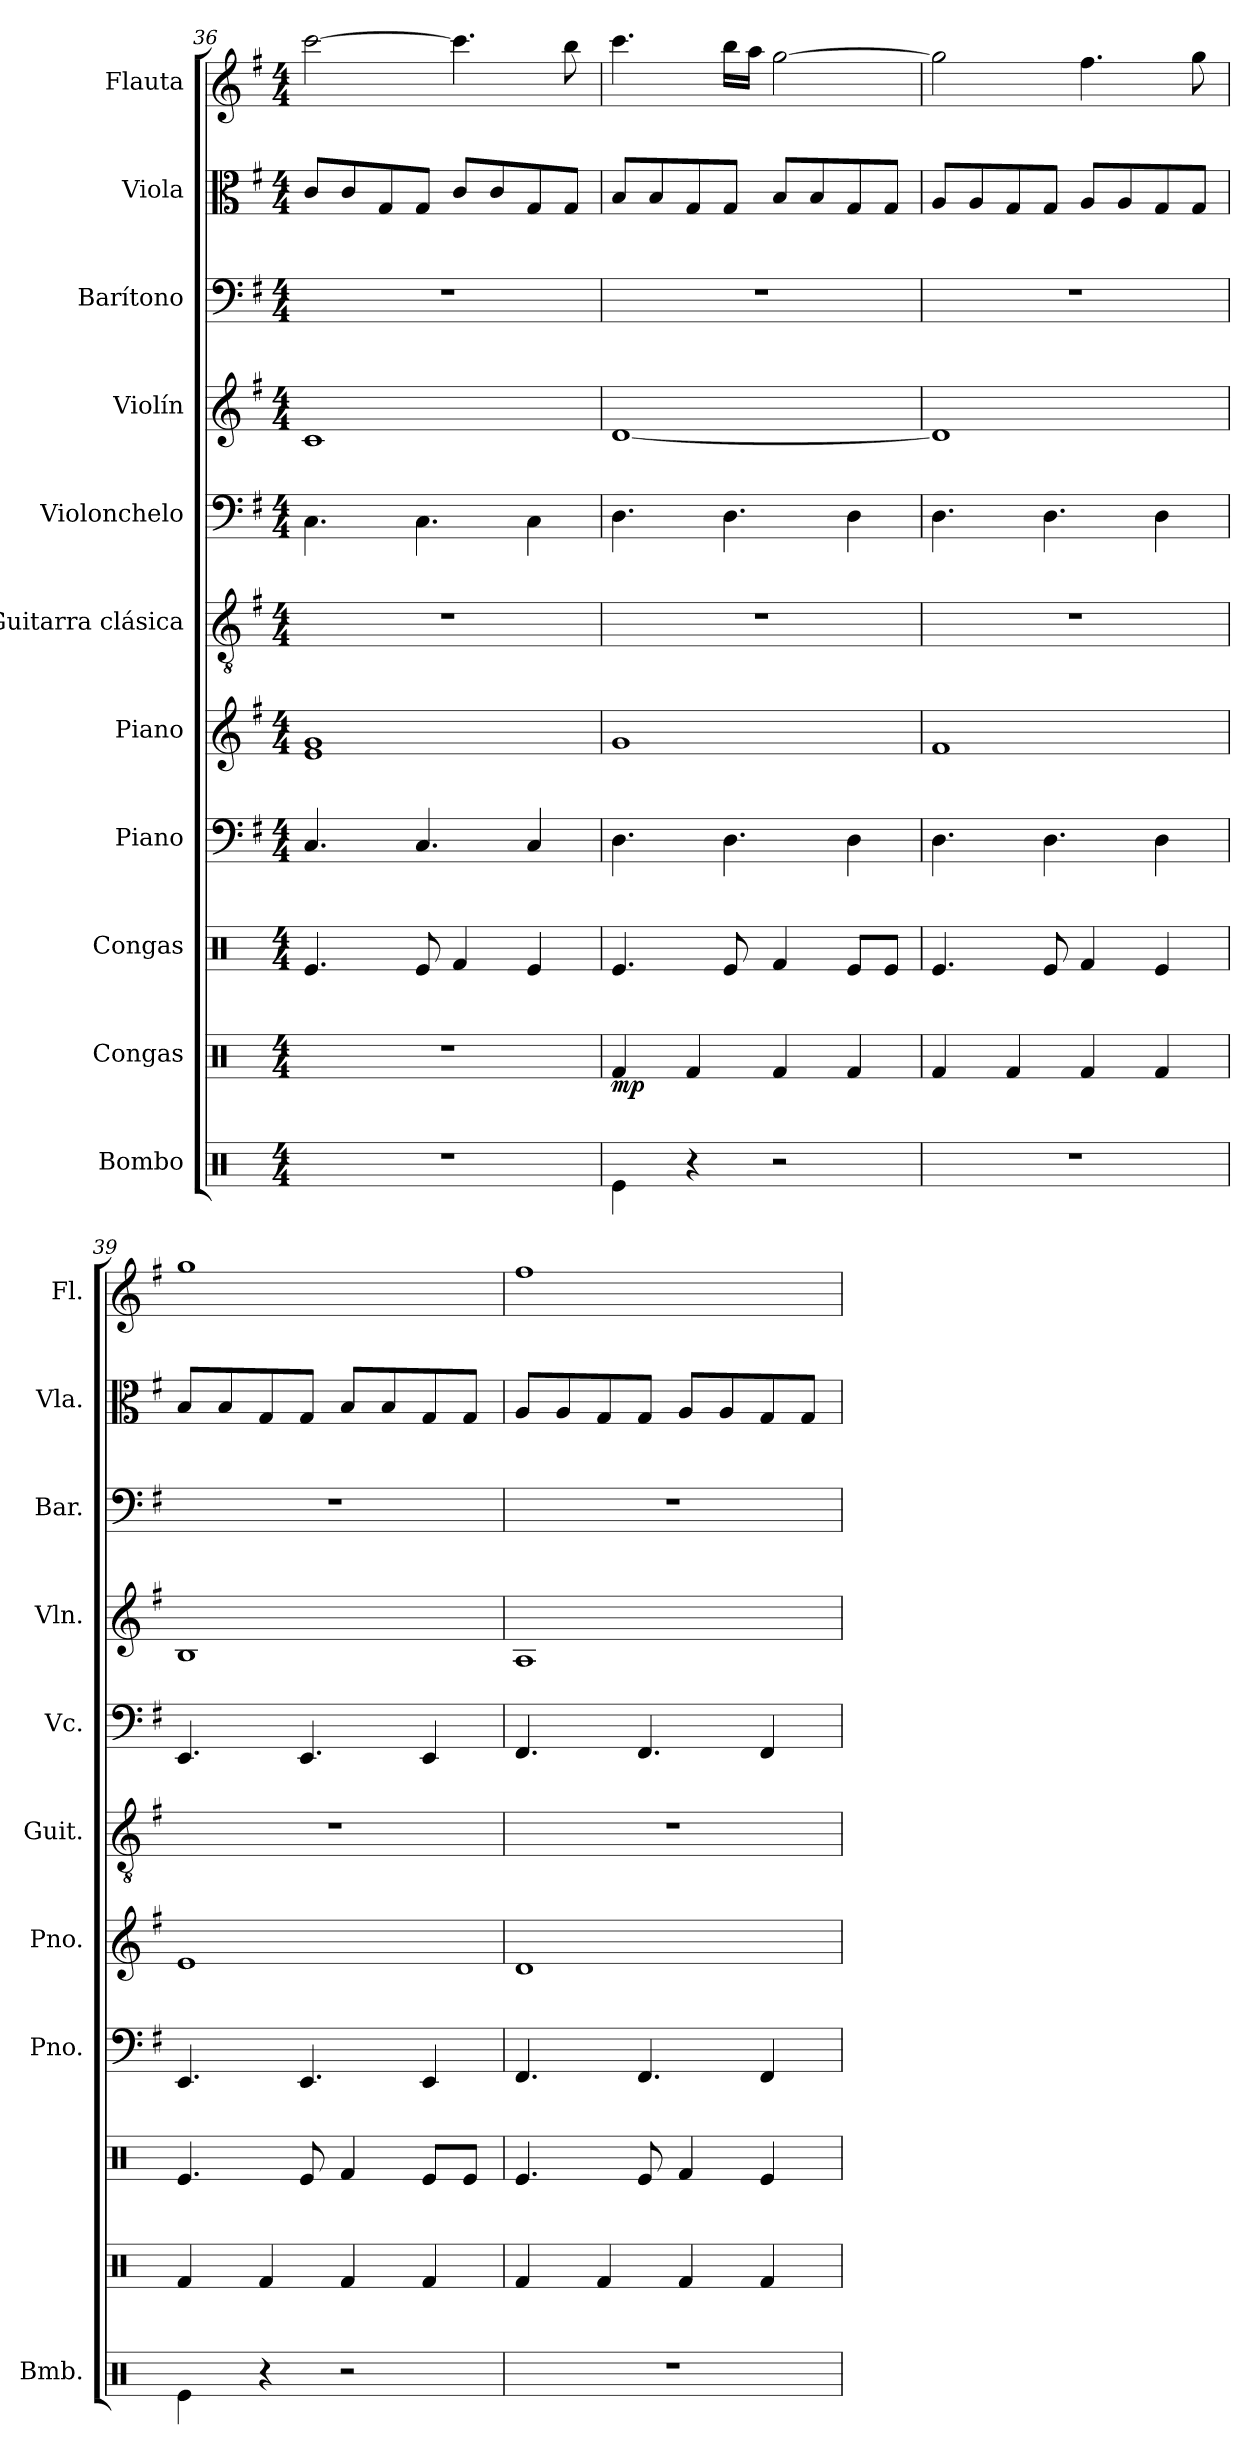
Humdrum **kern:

**kern	**kern	**dynam	**kern	**kern	**kern	**kern	**kern	**kern	**kern	**kern	**kern
*part11	*part10	*part10	*part9	*part8	*part7	*part6	*part5	*part4	*part3	*part2	*part1
*staff11	*staff10	*staff10	*staff9	*staff8	*staff7	*staff6	*staff5	*staff4	*staff3	*staff2	*staff1
*I"Bombo	*I"Congas	*	*I"Congas	*I"Piano	*I"Piano	*I"Guitarra clásica	*I"Violonchelo	*I"Violín	*I"Barítono	*I"Viola	*I"Flauta
*I'Bmb.	*	*	*	*I'Pno.	*I'Pno.	*I'Guit.	*I'Vc.	*I'Vln.	*I'Bar.	*I'Vla.	*I'Fl.
!!LO:PB:g=z
*clefX	*clefX	*	*clefX	*clefF4	*clefG2	*clefGv2	*clefF4	*clefG2	*clefF4	*clefC3	*clefG2
*k[]	*k[]	*	*k[]	*k[f#]	*k[f#]	*k[f#]	*k[f#]	*k[f#]	*k[f#]	*k[f#]	*k[f#]
*M4/4	*M4/4	*	*M4/4	*M4/4	*M4/4	*M4/4	*M4/4	*M4/4	*M4/4	*M4/4	*M4/4
=36	=36	=36	=36	=36	=36	=36	=36	=36	=36	=36	=36
1r	1r	.	4.Re/	4.C/	1e 1g	1r	4.C\	1c	1r	8c/L	[2ccc\
.	.	.	.	.	.	.	.	.	.	8c/	.
.	.	.	.	.	.	.	.	.	.	8G/	.
.	.	.	8Re/	4.C/	.	.	4.C\	.	.	8G/J	.
.	.	.	4Rf/	.	.	.	.	.	.	8c/L	4.ccc\]
.	.	.	.	.	.	.	.	.	.	8c/	.
.	.	.	4Re/	4C/	.	.	4C\	.	.	8G/	.
.	.	.	.	.	.	.	.	.	.	8G/J	8bb\
=37	=37	=37	=37	=37	=37	=37	=37	=37	=37	=37	=37
!	!	!LO:DY:b	!	!	!	!	!	!	!	!	!
4Re\	4Rf/	mp	4.Re/	4.D\	1g	1r	4.D\	[1d	1r	8B/L	4.ccc\
.	.	.	.	.	.	.	.	.	.	8B/	.
4r	4Rf/	.	.	.	.	.	.	.	.	8G/	.
.	.	.	8Re/	4.D\	.	.	4.D\	.	.	8G/J	16bb\LL
.	.	.	.	.	.	.	.	.	.	.	16aa\JJ
2r	4Rf/	.	4Rf/	.	.	.	.	.	.	8B/L	[2gg\
.	.	.	.	.	.	.	.	.	.	8B/	.
.	4Rf/	.	8Re/L	4D\	.	.	4D\	.	.	8G/	.
.	.	.	8Re/J	.	.	.	.	.	.	8G/J	.
=38	=38	=38	=38	=38	=38	=38	=38	=38	=38	=38	=38
1r	4Rf/	.	4.Re/	4.D\	1f#	1r	4.D\	1d]	1r	8A/L	2gg\]
.	.	.	.	.	.	.	.	.	.	8A/	.
.	4Rf/	.	.	.	.	.	.	.	.	8G/	.
.	.	.	8Re/	4.D\	.	.	4.D\	.	.	8G/J	.
.	4Rf/	.	4Rf/	.	.	.	.	.	.	8A/L	4.ff#\
.	.	.	.	.	.	.	.	.	.	8A/	.
.	4Rf/	.	4Re/	4D\	.	.	4D\	.	.	8G/	.
.	.	.	.	.	.	.	.	.	.	8G/J	8gg\
=39	=39	=39	=39	=39	=39	=39	=39	=39	=39	=39	=39
4Re\	4Rf/	.	4.Re/	4.EE/	1e	1r	4.EE/	1B	1r	8B/L	1gg
.	.	.	.	.	.	.	.	.	.	8B/	.
4r	4Rf/	.	.	.	.	.	.	.	.	8G/	.
.	.	.	8Re/	4.EE/	.	.	4.EE/	.	.	8G/J	.
2r	4Rf/	.	4Rf/	.	.	.	.	.	.	8B/L	.
.	.	.	.	.	.	.	.	.	.	8B/	.
.	4Rf/	.	8Re/L	4EE/	.	.	4EE/	.	.	8G/	.
.	.	.	8Re/J	.	.	.	.	.	.	8G/J	.
=40	=40	=40	=40	=40	=40	=40	=40	=40	=40	=40	=40
1r	4Rf/	.	4.Re/	4.FF#/	1d	1r	4.FF#/	1A	1r	8A/L	1ff#
.	.	.	.	.	.	.	.	.	.	8A/	.
.	4Rf/	.	.	.	.	.	.	.	.	8G/	.
.	.	.	8Re/	4.FF#/	.	.	4.FF#/	.	.	8G/J	.
.	4Rf/	.	4Rf/	.	.	.	.	.	.	8A/L	.
.	.	.	.	.	.	.	.	.	.	8A/	.
.	4Rf/	.	4Re/	4FF#/	.	.	4FF#/	.	.	8G/	.
.	.	.	.	.	.	.	.	.	.	8G/J	.
=	=	=	=	=	=	=	=	=	=	=	=
*-	*-	*-	*-	*-	*-	*-	*-	*-	*-	*-	*-
